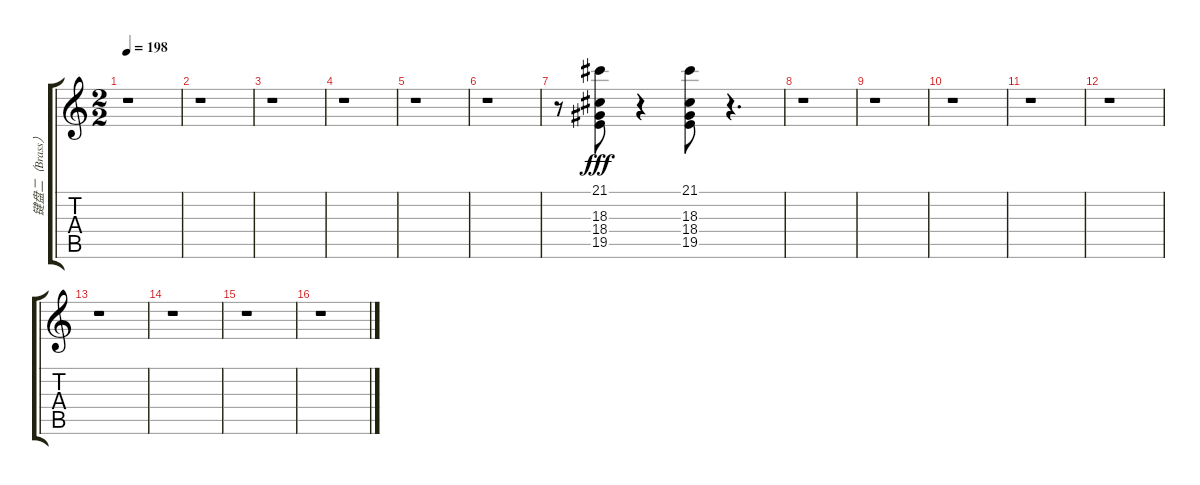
\track ("键盘二（Brass）" "键盘二（Brass）") {instrument brasssection}
\staff {score tabs}
\tuning (E4 B3 G3 D3 A2 E2) {hide}
\ts (2 2)
\tempo 198
\clef g2
\ks c
r.1{dy fff} |
r.1 |
r.1 |
r.1 |
r.1 |
r.1 |
r.8 (21.1 18.3 18.4 19.5).8 r.4 (21.1 18.3 18.4 19.5).8 r.4{d} |
r.1 |
r.1 |
r.1 |
r.1 |
r.1 |
r.1 |
r.1 |
r.1 |
r.1
